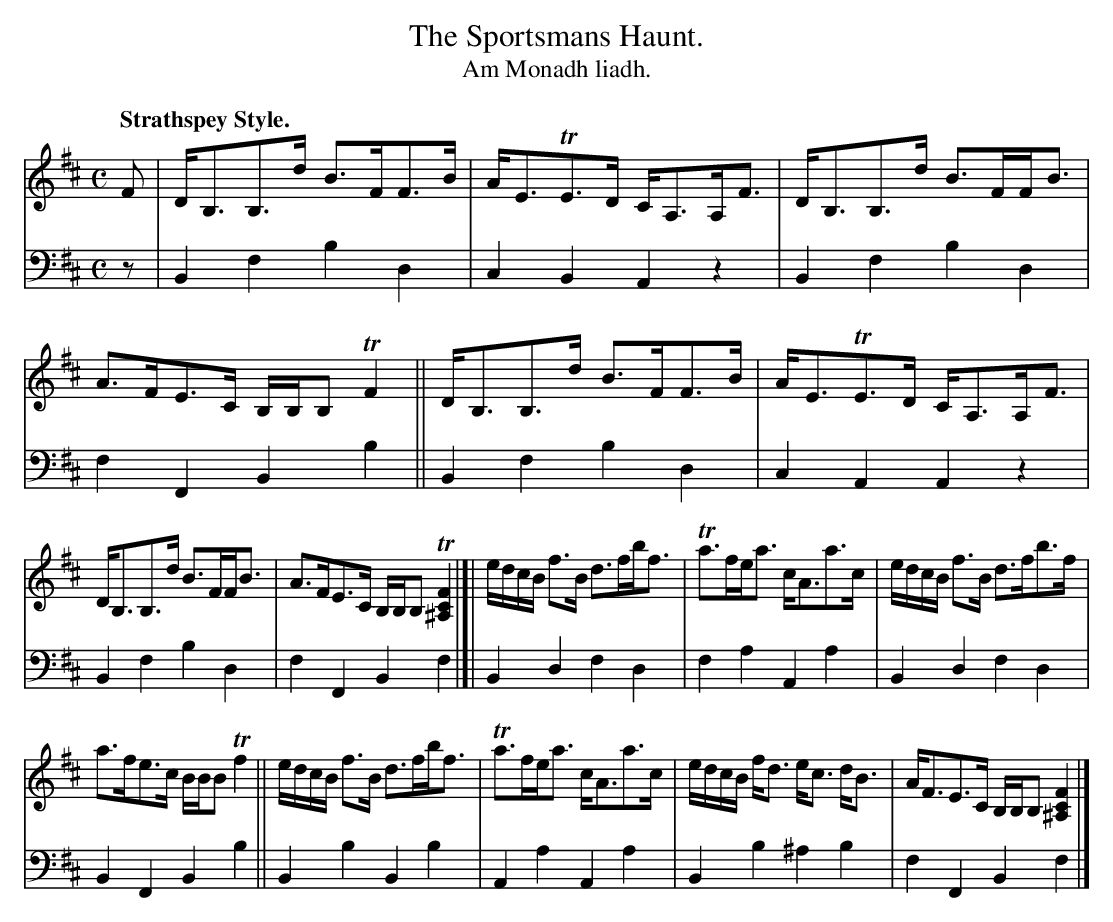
X:1
T: The Sportsmans Haunt.
T: Am Monadh liadh.
M: C
L: 1/8
Q: "Strathspey Style."
K: Bm
V: 1 staves=2
F |\
D<B,B,>d B>FF>B | A<ETE>D C<A,A,<F | D<B,B,>d B>FF<B | A>FE>C B,/B,/B, TF2 || D<B,B,>d B>FF>B | A<ETE>D C<A,A,<F |
D<B,B,>d B>FF<B | A>FE>C B,/B,/B, T[F2C2^A,2] |[| e/d/c/B/ f>B d>fb<f | Ta>fe<a c<Aa>c | e/d/c/B/ f>B d>fb>f |
a>fe>c B/B/B Tf2 || e/d/c/B/ f>B d>fb<f | Ta>fe<a c<Aa>c | e/d/c/B/ f<d e<c d<B | A<FE>C B,/B,/B, [F2C2^A,2] |]
V: 2 clef=bass middle=d
z |\
B2f2 b2d2 | c2B2 A2z2 | B2f2 b2d2 | f2F2 B2b2 || B2f2 b2d2 |
c2A2 A2z2 | B2f2 b2d2 | f2F2 B2f2 |[| B2d2 f2d2 | f2a2 A2a2 | B2d2 f2d2 |
B2F2 B2b2 || B2b2 B2b2 | A2a2 A2a2 | B2b2 ^a2b2 | f2F2 B2f2 |]
